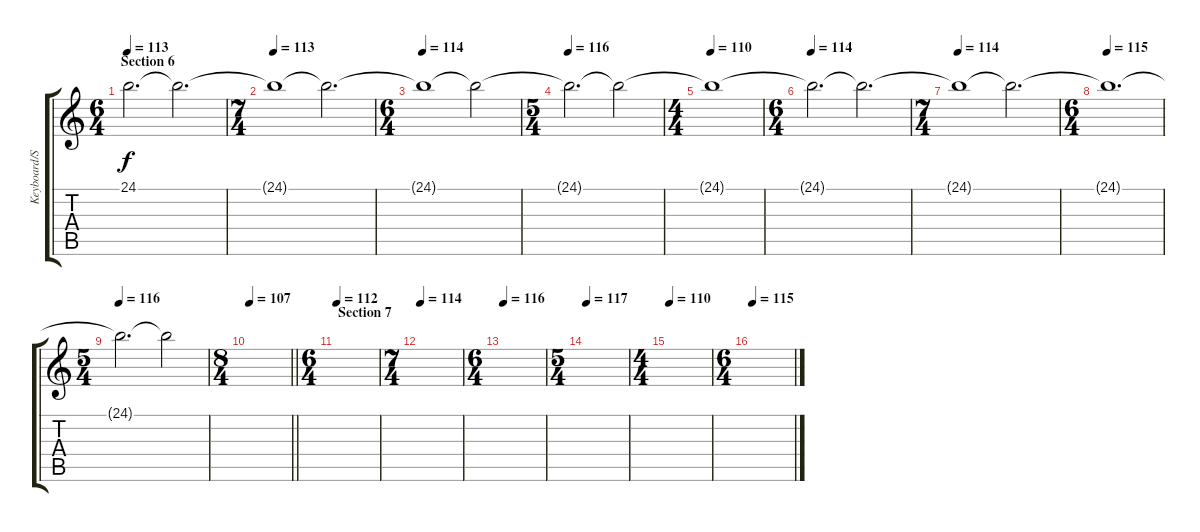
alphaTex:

\track ("Keyboard/Synth" "Keyboard/S") {instrument stringensemble1}
\staff {score tabs}
\tuning (B3 Ab3 E3 B2 Gb2 B1) {hide}
\ts (6 4)
\section ("" "Section 6")
\tempo 113
\clef g2
\ks c
24.1{t}.2{d dy f} 24.1{t}.2{d} |
\ts (7 4)
\tempo 113
24.1{t}.1 24.1{t}.2{d} |
\ts (6 4)
\tempo 114
24.1{t}.1 24.1{t}.2 |
\ts (5 4)
\tempo 116
24.1{t}.2{d} 24.1{t}.2 |
\ts (4 4)
\tempo 110
24.1{t}.1 |
\ts (6 4)
\tempo 114
24.1{t}.2{d} 24.1{t}.2{d} |
\ts (7 4)
\tempo 114
24.1{t}.1 24.1{t}.2{d} |
\ts (6 4)
\tempo 115
24.1{t}.1{d} |
\ts (5 4)
\tempo 116
24.1{t}.2{d} 24.1{t}.2{volume 0} |
\ts (8 4)
\tempo 107
\barLineRight lightlight
|
\ts (6 4)
\section ("" "Section 7")
\tempo 112
|
\ts (7 4)
\tempo 114
|
\ts (6 4)
\tempo 116
|
\ts (5 4)
\tempo 117
|
\ts (4 4)
\tempo 110
|
\ts (6 4)
\tempo 115
